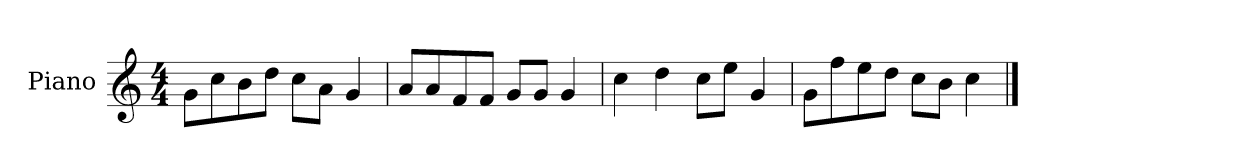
**kern
*part1
*staff1
*I"Piano
*I'P-no
*clefG2
*k[]
*M4/4
*MM90
=1
8g\L
8cc\
8b\
8dd\J
8cc\L
8a\J
4g/
=2
8a/L
8a/
8f/
8f/J
8g/L
8g/J
4g/
=3
4cc\
4dd\
8cc\L
8ee\J
4g/
=4
8g\L
8ff\
8ee\
8dd\J
8cc\L
8b\J
4cc\
==
*-
